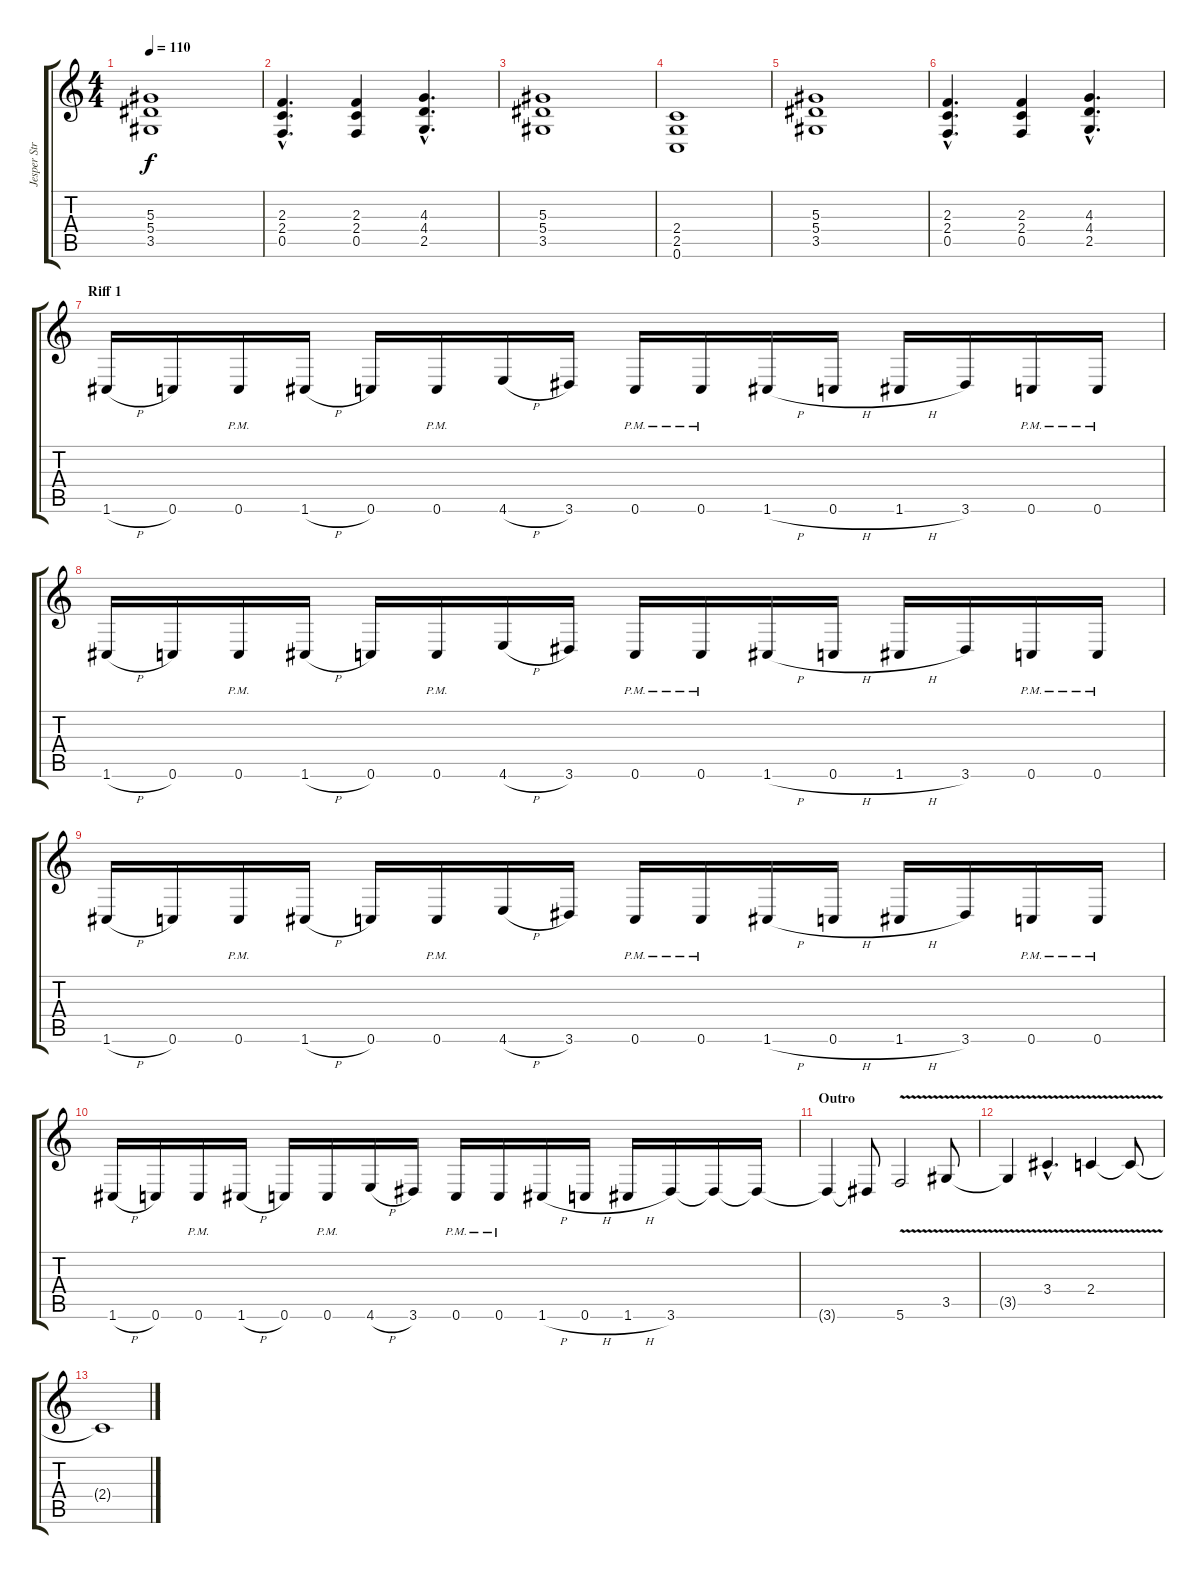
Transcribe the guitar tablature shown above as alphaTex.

\track ("Jesper Strömblad" "Jesper Str") {instrument distortionguitar}
\staff {score tabs}
\tuning (C4 G3 Eb3 Bb2 F2 C2) {hide}
\ts (4 4)
\tempo 110
\clef g2
\ks c
(5.3 5.4 3.5).1{dy f} |
(2.3{hac} 2.4{hac} 0.5{hac}).4{d} (2.3 2.4 0.5).4 (4.3{hac} 4.4{hac} 2.5{hac}).4{d} |
(5.3 5.4 3.5).1 |
(2.4 2.5 0.6).1 |
(5.3 5.4 3.5).1 |
(2.3{hac} 2.4{hac} 0.5{hac}).4{d} (2.3 2.4 0.5).4 (4.3{hac} 4.4{hac} 2.5{hac}).4{d} |
\section ("" "Riff 1")
1.6{h}.16 0.6.16 0.6{pm}.16 1.6{h}.16 0.6.16 0.6{pm}.16 4.6{h}.16 3.6.16 0.6{pm}.16 0.6{pm}.16 1.6{h}.16 0.6{h}.16 1.6{h}.16 3.6.16 0.6{pm}.16 0.6{pm}.16 |
1.6{h}.16 0.6.16 0.6{pm}.16 1.6{h}.16 0.6.16 0.6{pm}.16 4.6{h}.16 3.6.16 0.6{pm}.16 0.6{pm}.16 1.6{h}.16 0.6{h}.16 1.6{h}.16 3.6.16 0.6{pm}.16 0.6{pm}.16 |
1.6{h}.16 0.6.16 0.6{pm}.16 1.6{h}.16 0.6.16 0.6{pm}.16 4.6{h}.16 3.6.16 0.6{pm}.16 0.6{pm}.16 1.6{h}.16 0.6{h}.16 1.6{h}.16 3.6.16 0.6{pm}.16 0.6{pm}.16 |
1.6{h}.16 0.6.16 0.6{pm}.16 1.6{h}.16 0.6.16 0.6{pm}.16 4.6{h}.16 3.6.16 0.6{pm}.16 0.6{pm}.16 1.6{h}.16 0.6{h}.16 1.6{h}.16 3.6.16 3.6{t}.16 3.6{t}.16 |
\section ("" "Outro")
3.6{t}.4 3.6{t}.8 5.6{v}.2 3.5{v}.8 |
3.5{t}.4 3.4{v hac}.4{d} 2.4{v}.4 2.4{t}.8 |
2.4{t}.1
